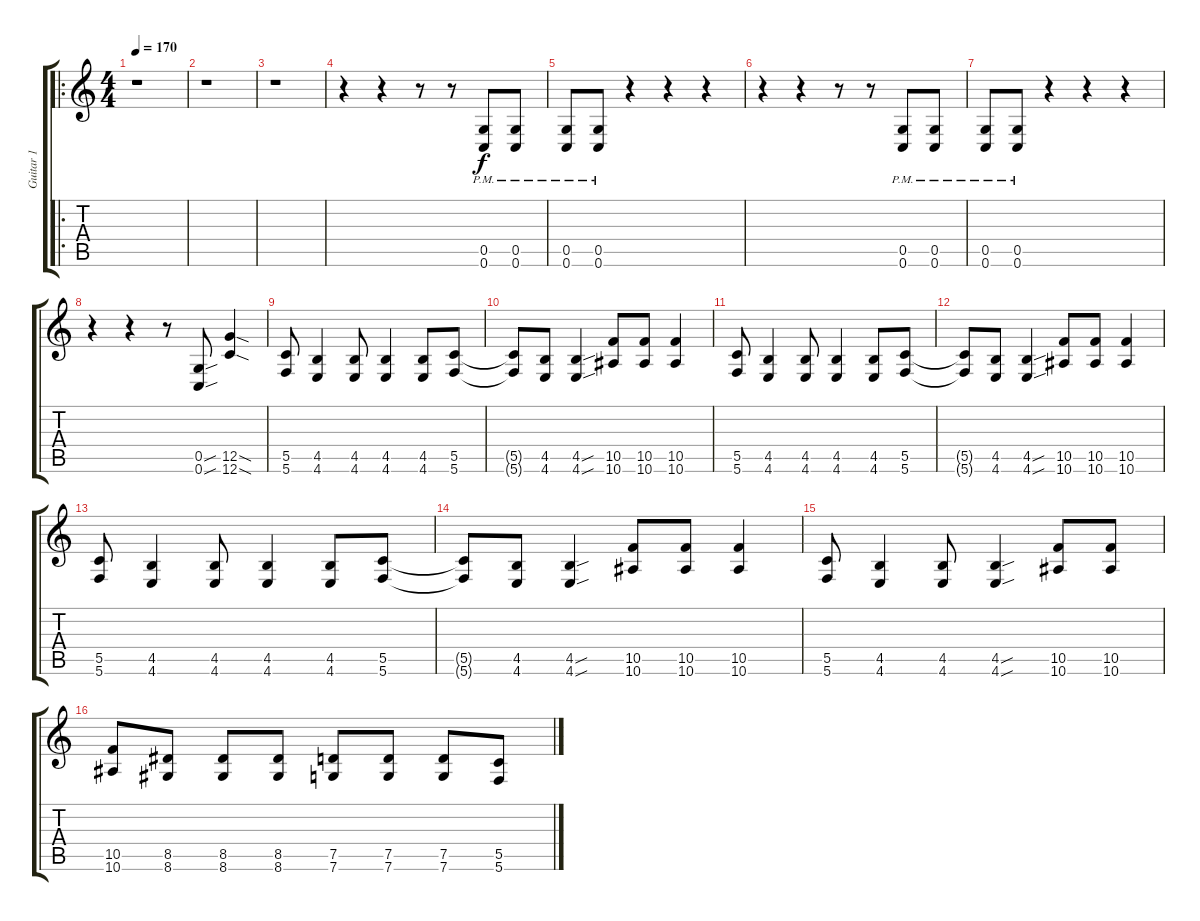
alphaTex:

\track ("Guitar 1" "Guitar 1") {instrument overdrivenguitar}
\staff {score tabs}
\tuning (D4 A3 F3 C3 G2 C2) {hide}
\ro
\ts (4 4)
\tempo 170
\clef g2
\ks c
r.1{dy f instrument overdrivenguitar} |
r.1 |
r.1 |
r.4 r.4 r.8 r.8 (0.5{pm} 0.6{pm}).8 (0.5{pm} 0.6{pm}).8 |
(0.5{pm} 0.6{pm}).8 (0.5{pm} 0.6{pm}).8 r.4 r.4 r.4 |
r.4 r.4 r.8 r.8 (0.5{pm} 0.6{pm}).8 (0.5{pm} 0.6{pm}).8 |
(0.5{pm} 0.6{pm}).8 (0.5{pm} 0.6{pm}).8 r.4 r.4 r.4 |
r.4 r.4 r.8 (0.5{sou} 0.6{sou}).8 (12.5{sod} 12.6{sod}).4 |
(5.5 5.6).8 (4.5 4.6).4 (4.5 4.6).8 (4.5 4.6).4 (4.5 4.6).8 (5.5 5.6).8 |
(5.5{t} 5.6{t}).8 (4.5 4.6).8 (4.5{sou} 4.6{sou}).4 (10.5 10.6).8 (10.5 10.6).8 (10.5 10.6).4 |
(5.5 5.6).8 (4.5 4.6).4 (4.5 4.6).8 (4.5 4.6).4 (4.5 4.6).8 (5.5 5.6).8 |
(5.5{t} 5.6{t}).8 (4.5 4.6).8 (4.5{sou} 4.6{sou}).4 (10.5 10.6).8 (10.5 10.6).8 (10.5 10.6).4 |
(5.5 5.6).8 (4.5 4.6).4 (4.5 4.6).8 (4.5 4.6).4 (4.5 4.6).8 (5.5 5.6).8 |
(5.5{t} 5.6{t}).8 (4.5 4.6).8 (4.5{sou} 4.6{sou}).4 (10.5 10.6).8 (10.5 10.6).8 (10.5 10.6).4 |
(5.5 5.6).8 (4.5 4.6).4 (4.5 4.6).8 (4.5{sou} 4.6{sou}).4 (10.5 10.6).8 (10.5 10.6).8 |
(10.5 10.6).8 (8.5 8.6).8 (8.5 8.6).8 (8.5 8.6).8 (7.5 7.6).8 (7.5 7.6).8 (7.5 7.6).8 (5.5 5.6).8
